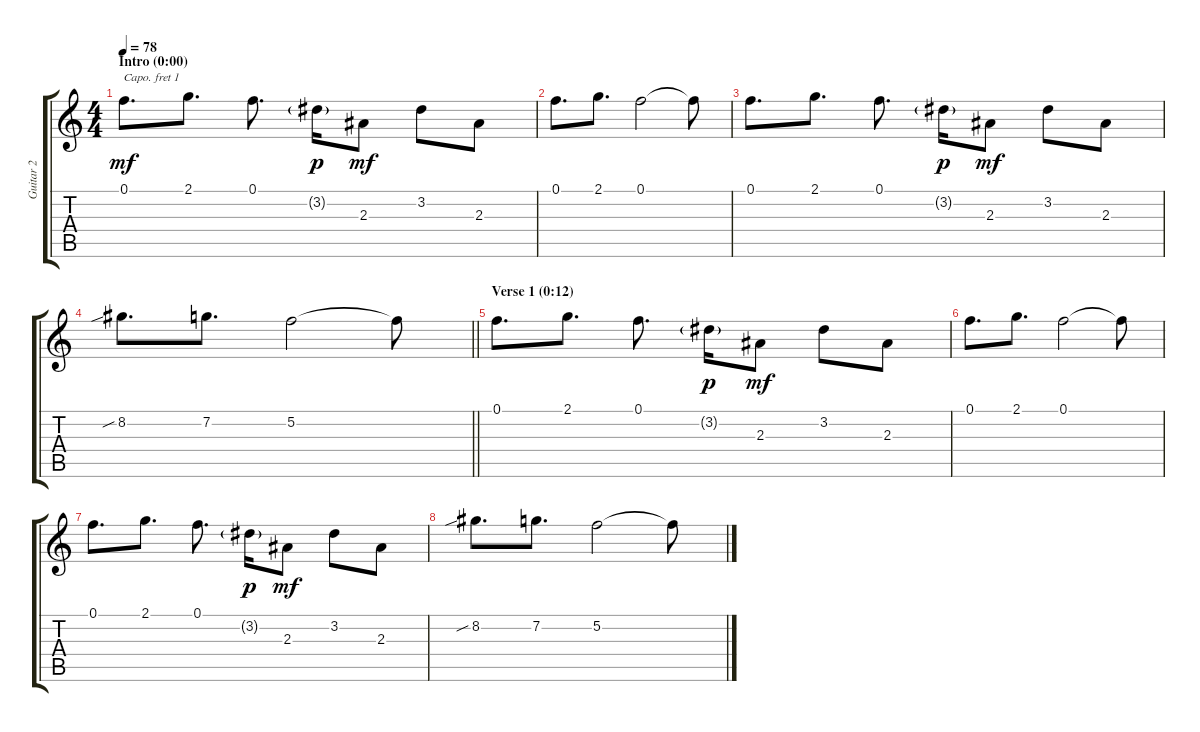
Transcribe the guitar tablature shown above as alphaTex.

\track ("Guitar 2" "Guitar 2") {instrument acousticguitarsteel}
\staff {score tabs}
\capo 1
\tuning (E4 B3 G3 D3 A2 E2) {hide}
\ts (4 4)
\section ("" "Intro (0:00)")
\tempo 78
\clef g2
\ks c
0.1.8{d dy mf instrument acousticguitarsteel} 2.1.8{d} 0.1.8{d} 3.2{g}.16{dy p} 2.3.8{dy mf} 3.2.8 2.3.8 |
0.1.8{d} 2.1.8{d} 0.1.2 0.1{t}.8 |
0.1.8{d} 2.1.8{d} 0.1.8{d} 3.2{g}.16{dy p} 2.3.8{dy mf} 3.2.8 2.3.8 |
\barLineRight lightlight
8.2{sib}.8{d} 7.2.8{d} 5.2.2 5.2{t}.8 |
\section ("" "Verse 1 (0:12)")
0.1.8{d} 2.1.8{d} 0.1.8{d} 3.2{g}.16{dy p} 2.3.8{dy mf} 3.2.8 2.3.8 |
0.1.8{d} 2.1.8{d} 0.1.2 0.1{t}.8 |
0.1.8{d} 2.1.8{d} 0.1.8{d} 3.2{g}.16{dy p} 2.3.8{dy mf} 3.2.8 2.3.8 |
8.2{sib}.8{d} 7.2.8{d} 5.2.2 5.2{t}.8
